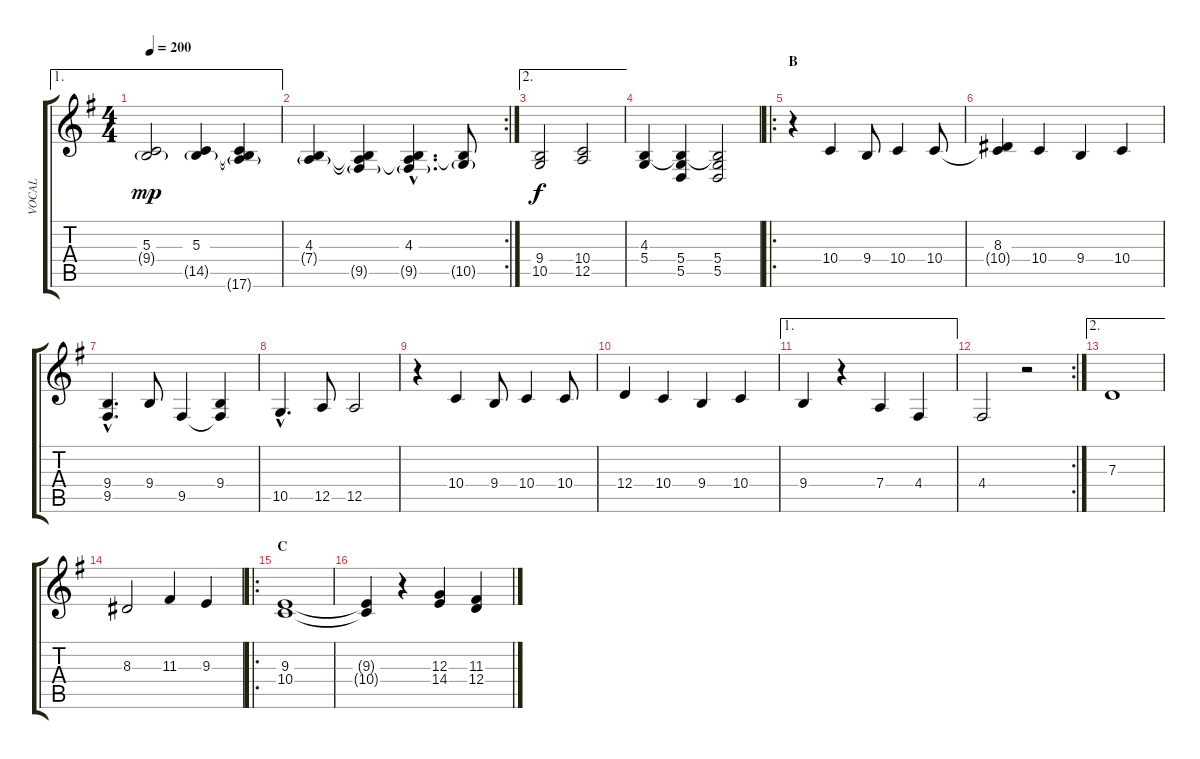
\track ("VOCAL" "VOCAL") {instrument englishhorn}
\staff {score tabs}
\tuning (E4 B3 G3 D3 A2 E2) {hide}
\ae 1
\ts (4 4)
\tempo 200
\clef g2
\ks eminor
(5.3 9.4{g}).2{dy mp} (5.3 14.5{g}).4 (5.3{t} 14.5{t} 17.6{g}).4 |
\rc 2
(4.3 7.4{g}).4 (4.3{t} 7.4{t} 9.5{g}).4 (4.3{hac} 7.4{hac t} 9.5{g hac}).4{d} (4.3{t} 10.5{g}).8 |
\ae 2
(9.4 10.5).2{dy f} (10.4 12.5).2 |
(4.3 5.4).4 (4.3{t} 5.4 5.5).4 (4.3{t} 5.4 5.5).2 |
\ro
\section ("" "B")
r.4 10.4.4 9.4.8 10.4.4 10.4.8 |
(8.3 10.4{t}).4 10.4.4 9.4.4 10.4.4 |
(9.4{hac} 9.5{hac}).4{d} 9.4.8 9.5.4 (9.4 9.5{t}).4 |
10.5{hac}.4{d} 12.5.8 12.5.2 |
r.4 10.4.4 9.4.8 10.4.4 10.4.8 |
12.4.4 10.4.4 9.4.4 10.4.4 |
\ae 1
9.4.4 r.4 7.4.4 4.4.4 |
\rc 2
4.4.2 r.2 |
\ae 2
7.3.1 |
8.3.2 11.3.4 9.3.4 |
\ro
\section ("" "C")
(9.3 10.4).1 |
(9.3{t} 10.4{t}).4 r.4 (12.3 14.4).4 (11.3 12.4).4
